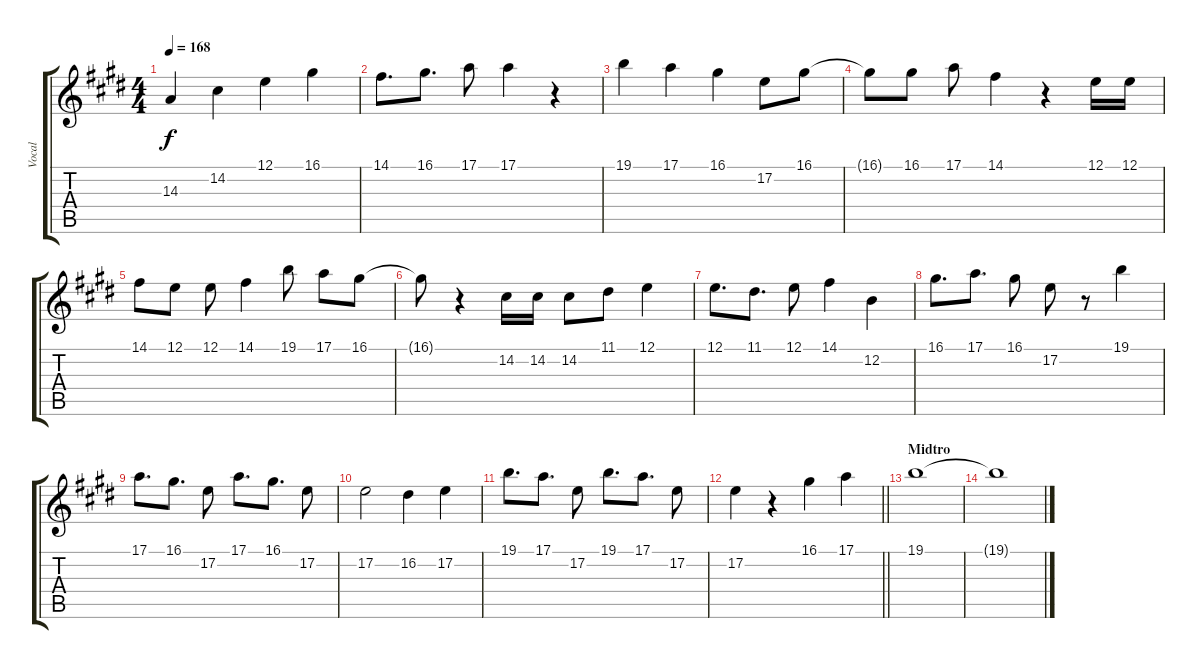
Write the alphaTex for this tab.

\track ("Vocal" "Vocal") {mute instrument altosax}
\staff {score tabs}
\tuning (E4 B3 G3 D3 A2 E2) {hide}
\ts (4 4)
\tempo 168
\clef g2
\ks e
14.3.4{dy f} 14.2.4 12.1.4 16.1.4 |
14.1.8{d} 16.1.8{d} 17.1.8 17.1.4 r.4 |
19.1.4 17.1.4 16.1.4 17.2.8 16.1.8 |
16.1{t}.8 16.1.8 17.1.8 14.1.4 r.4 12.1.16 12.1.16 |
14.1.8 12.1.8 12.1.8 14.1.4 19.1.8 17.1.8 16.1.8 |
16.1{t}.8 r.4 14.2.16 14.2.16 14.2.8 11.1.8 12.1.4 |
12.1.8{d} 11.1.8{d} 12.1.8 14.1.4 12.2.4 |
16.1.8{d} 17.1.8{d} 16.1.8 17.2.8 r.8 19.1.4 |
17.1.8{d} 16.1.8{d} 17.2.8 17.1.8{d} 16.1.8{d} 17.2.8 |
17.2.2 16.2.4 17.2.4 |
19.1.8{d} 17.1.8{d} 17.2.8 19.1.8{d} 17.1.8{d} 17.2.8 |
\barLineRight lightlight
17.2.4 r.4 16.1.4 17.1.4 |
\section ("" "Midtro")
19.1.1 |
19.1{t}.1
